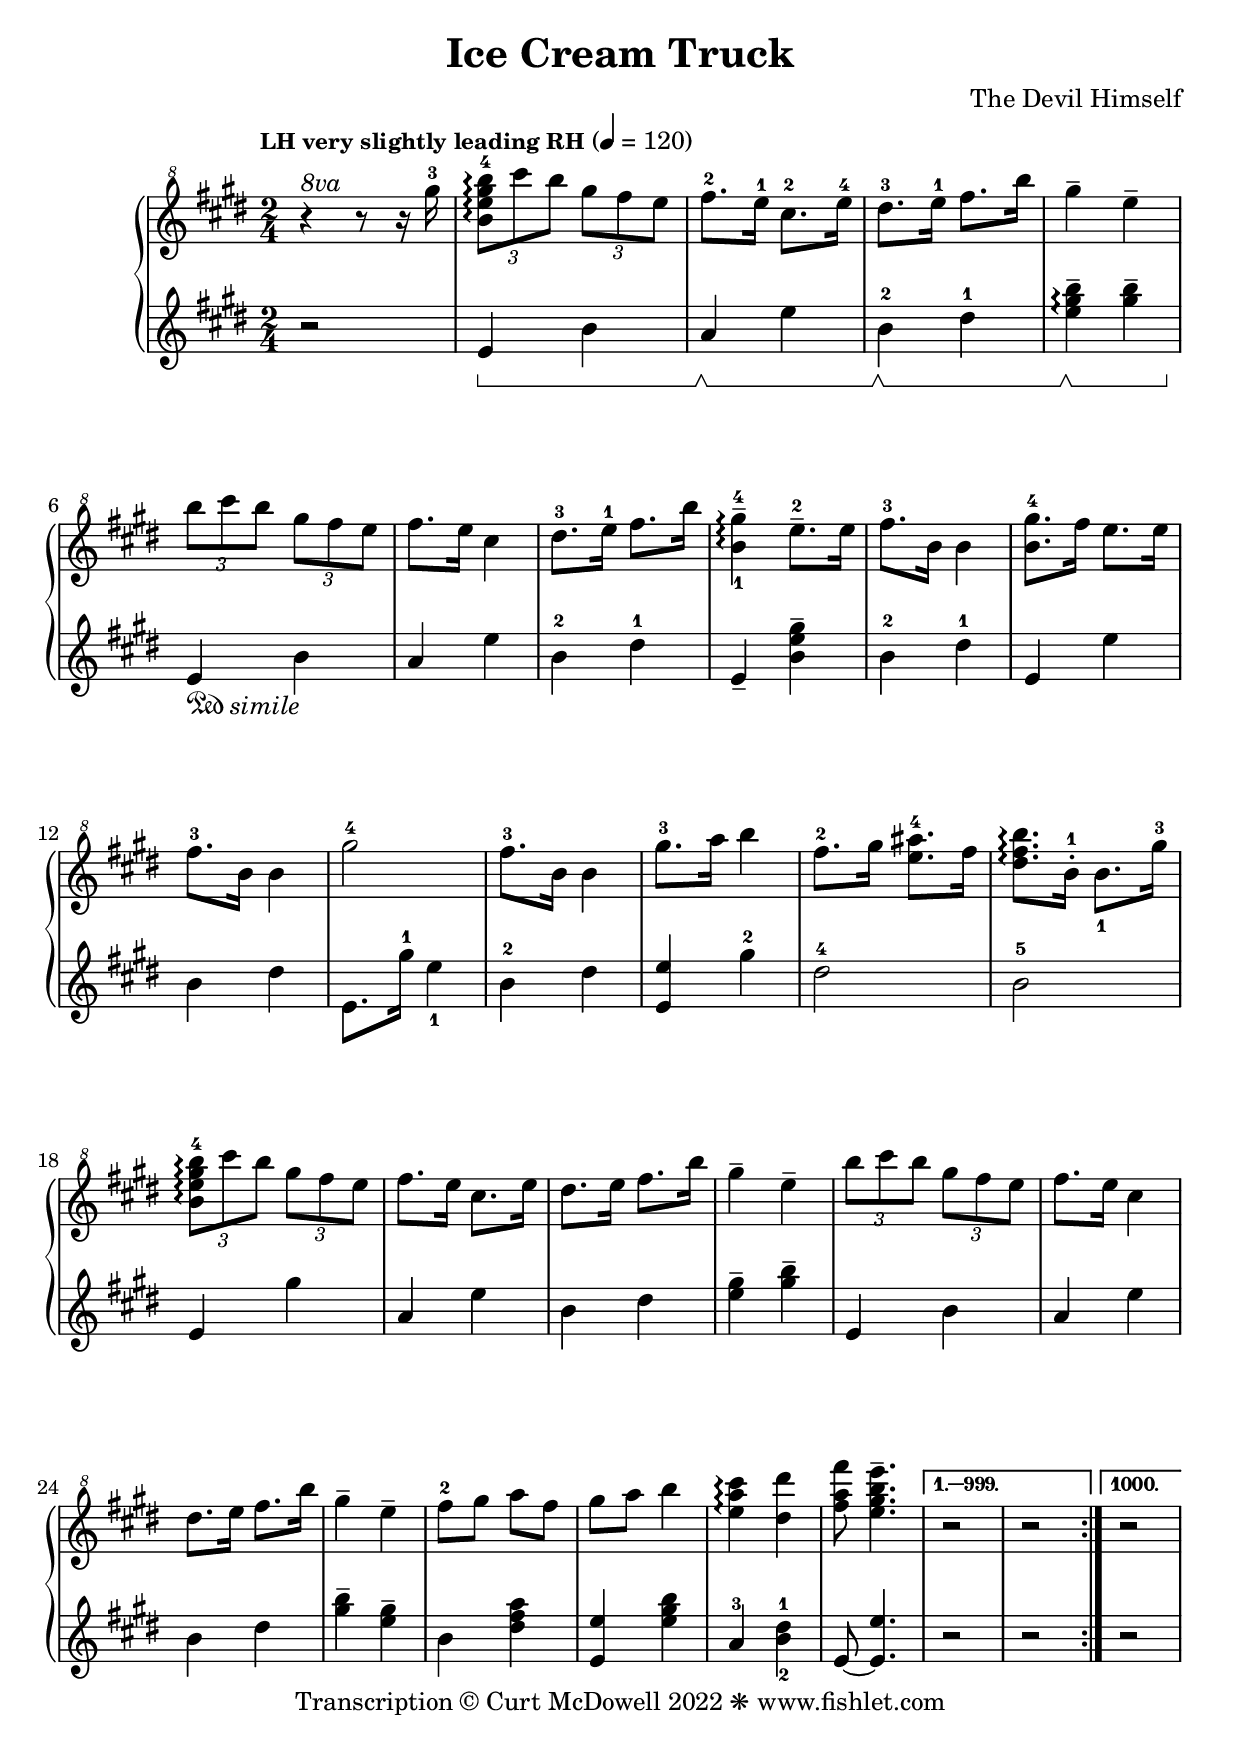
%% Transcription Copyright © Curt McDowell (2022) * www.fishlet.com
%% Licensed for use under Creative Commons BY-NC-SA 4.0
%% Original source of tune: unknown

\version "2.20.0"

#(set-global-staff-size 22)

\language "english"

\header {
  title = "Ice Cream Truck"
  composer = "The Devil Himself"
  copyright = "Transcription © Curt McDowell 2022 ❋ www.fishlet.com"
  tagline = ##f
}

\paper {
  ragged-last-bottom = #f
  page-count = 1
}

%%instrument = "music box"
instrument = "vibraphone"
%%instrument = "marimba"

A = \arpeggio
T = #(define-music-function (music) (ly:music?) #{ \tuplet 3/2 4 #music #})

rh = \relative c''' {
  \clef "treble^{8}"
  \key e \major
  \time 2/4
  \tempo \markup \small { "LH very slightly leading RH" } 4 = 120
  r4^\markup { \italic "8va" } r8 r16 gs'16-3                       |% 1
  \T { <b,-4 e gs b>8\A cs' b gs fs e } fs8.-2 e16-1 cs8.-2 e16-4   |% 2
  ds8.-3 e16-1 fs8. b16 gs4-- e4--                                  |% 4
  \break
  \T { b'8 cs b gs fs e } fs8. e16 cs4                              |% 6
  ds8.-3 e16-1 fs8. b16 <b,-1 gs'-4>4\A-- e8.---2 e16               |% 8
  fs8.-3 b,16 b4 <b gs'-4>8. fs'16 e8. e16                          |% 10
  fs8.-3 b,16 b4 gs'2-4                                             |% 12
  fs8.-3 b,16 b4 gs'8.-3 a16 b4                                     |% 14
  fs8.-2 gs16 <e as-4>8. fs16 <ds fs b>8.\A b16-.^1 b8._1 gs'16-3   |% 16
  \break
  \T { <b,-4 e gs b>8\A cs' b gs fs e } fs8. e16 cs8. e16           |% 18
  ds8. e16 fs8. b16 gs4-- e4--                                      |% 20
  \T { b'8 cs b gs fs e } fs8. e16 cs4                              |% 22
  ds8. e16 fs8. b16 gs4-- e4--                                      |% 24
  fs8-2 gs a fs gs a b4                                             |% 26
  <e, a cs>4\A <ds ds'> <fs a fs'>8 <e gs b e>4.--                  |% 28
}

lh = \relative c' {
  \clef treble
  \key e \major
  r2                                                                |% 1
  e4 b' a e' b-2 ds-1 <e gs b>\A-- <gs b>--                         |% 2
  e,4 b' a e'                                                       |% 6
  b-2 ds-1 e,-- <b' e gs>--                                         |% 8
  b4-2 ds-1 e, e'                                                   |% 10
  b4 ds e,8. gs'16^1 e4_1                                           |% 12
  b4-2 ds <e, e'> gs'-2                                             |% 14
  ds2-4 b-5                                                         |% 16
  e,4 gs' a, e'                                                     |% 18
  b ds <e gs>-- <gs b>--                                            |% 20
  e,4 b' a e'                                                       |% 22
  b4 ds <gs b>-- <e gs>--                                           |% 24
  b4 <ds fs a> <e, e'> <e' gs b>                                    |% 26
  a,4-3 <b-2 ds-1> e,8~ <e e'>4.                                    |% 28
}

\score {
  \new PianoStaff {
    \set Score.connectArpeggios = ##t
    <<
      \new Staff = "rh" {
        \set Staff.midiInstrument = \instrument
        \repeat volta 1000 \rh \alternative { { r2 r } { r } }
      }
      \new Staff = "lh" {
        \set Staff.midiInstrument = \instrument
        \set Staff.midiMinimumVolume = #0.4
        \set Staff.midiMaximumVolume = #0.4
        \repeat volta 1000 \lh \alternative { { r2 r } { r } }
      }
      \new Dynamics = "dyn" {
	\set Dynamics.pedalSustainStyle = #'bracket
        s2 s4\sustainOn s s\sustainOff\sustainOn s
        s\sustainOff\sustainOn s s\sustainOff\sustainOn s8. s16\sustainOff
        s4^\markup { \musicglyph "pedal.Ped" \italic "simile" }
      }
    >>
  }
  \layout {}
  \midi {}
}
